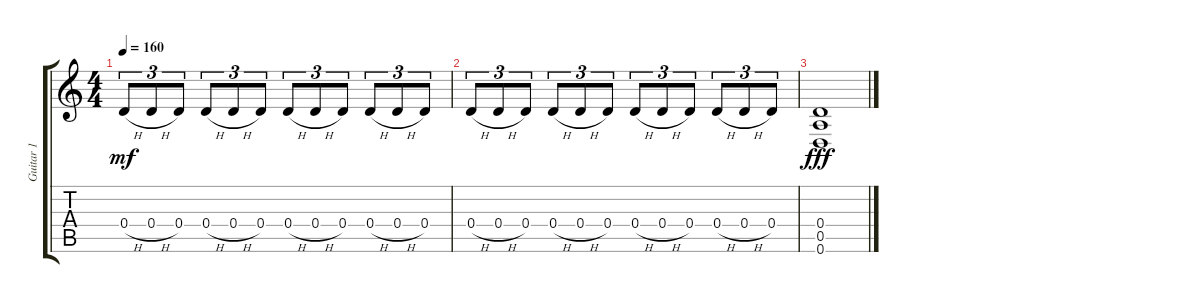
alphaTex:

\track ("Guitar 1" "Guitar 1") {instrument acousticguitarsteel}
\staff {score tabs}
\tuning (E4 B3 G3 D3 A2 D2) {hide}
\ts (4 4)
\tempo 160
\clef g2
\ks c
0.4{h}.8{tu (3 2) dy mf} 0.4{h}.8{tu (3 2)} 0.4.8{tu (3 2)} 0.4{h}.8{tu (3 2)} 0.4{h}.8{tu (3 2)} 0.4.8{tu (3 2)} 0.4{h}.8{tu (3 2)} 0.4{h}.8{tu (3 2)} 0.4.8{tu (3 2)} 0.4{h}.8{tu (3 2)} 0.4{h}.8{tu (3 2)} 0.4.8{tu (3 2)} |
0.4{h}.8{tu (3 2)} 0.4{h}.8{tu (3 2)} 0.4.8{tu (3 2)} 0.4{h}.8{tu (3 2)} 0.4{h}.8{tu (3 2)} 0.4.8{tu (3 2)} 0.4{h}.8{tu (3 2)} 0.4{h}.8{tu (3 2)} 0.4.8{tu (3 2)} 0.4{h}.8{tu (3 2)} 0.4{h}.8{tu (3 2)} 0.4.8{tu (3 2)} |
(0.4 0.5 0.6).1{dy fff}
